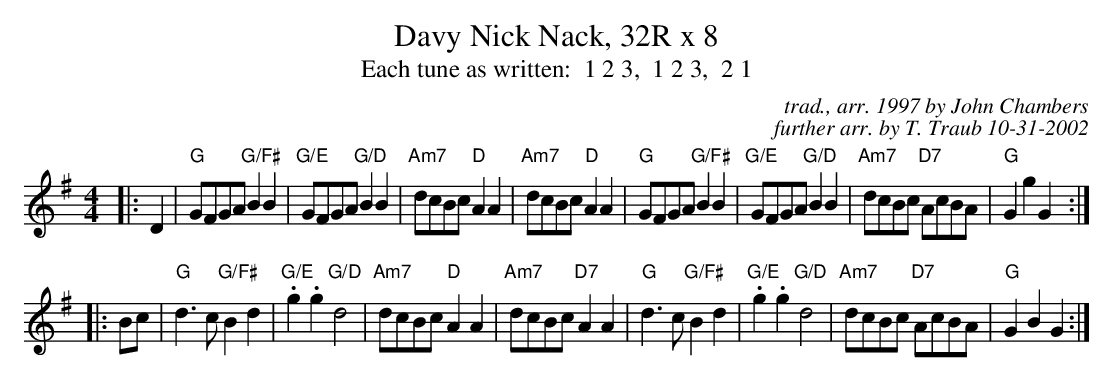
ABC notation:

X:1
T: Davy Nick Nack, 32R x 8
T: Each tune as written:  1 2 3,  1 2 3,  2 1
C: trad., arr. 1997 by John Chambers
C: further arr. by T. Traub 10-31-2002
M: 4/4
L: 1/8
K: G
|: D2 \
| "G"GFGA "G/F#"B2B2 | "G/E"GFGA "G/D"B2B2 | "Am7"dcBc "D"A2 A2 | "Am7"dcBc "D"A2 A2| \
"G"GFGA "G/F#"B2B2 | "G/E"GFGA "G/D"B2B2 | "Am7"dcBc "D7"AcBA | "G"G2 g2 G2 :|
|: Bc \
| "G"d3c "G/F#"B2d2 | "G/E".g2.g2 "G/D"d4 | "Am7"dcBc "D"A2A2 | "Am7"dcBc "D7"A2 A2|\
"G"d3c "G/F#"B2d2 | "G/E".g2.g2 "G/D"d4 | "Am7"dcBc "D7"AcBA | "G"G2B2 G2 :|
